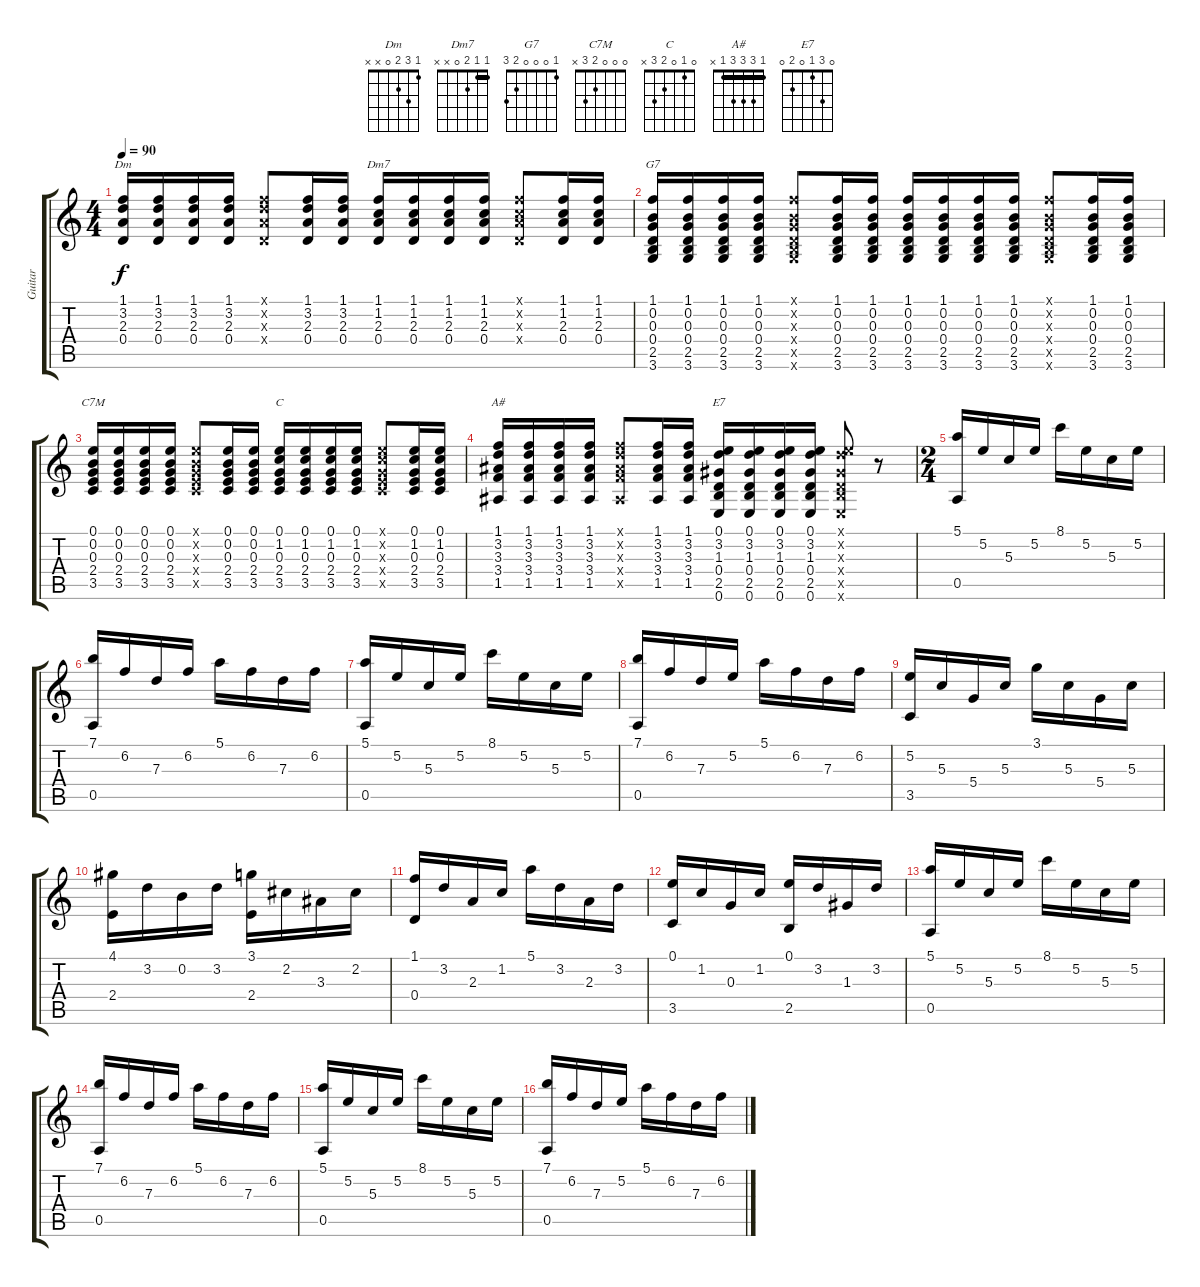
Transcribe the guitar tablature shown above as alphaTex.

\track ("Guitar" "Guitar") {instrument acousticguitarnylon}
\staff {score tabs}
\tuning (E4 B3 G3 D3 A2 E2) {hide}
\chord ("Dm" 1 3 2 0 x x)
\chord ("Dm7" 1 1 2 0 x x) {barre 1}
\chord ("G7" 1 0 0 0 2 3)
\chord ("C7M" 0 0 0 2 3 x)
\chord ("C" 0 1 0 2 3 x)
\chord ("A#" 1 3 3 3 1 x) {barre 1}
\chord ("E7" 0 3 1 0 2 0)
\ts (4 4)
\tempo 90
\clef g2
\ks c
(1.1 3.2 2.3 0.4).16{ch "Dm" dy f} (1.1 3.2 2.3 0.4).16 (1.1 3.2 2.3 0.4).16 (1.1 3.2 2.3 0.4).16 (1.1{x} 3.2{x} 2.3{x} 0.4{x}).8 (1.1 3.2 2.3 0.4).16 (1.1 3.2 2.3 0.4).16 (1.1 1.2 2.3 0.4).16{ch "Dm7"} (1.1 1.2 2.3 0.4).16 (1.1 1.2 2.3 0.4).16 (1.1 1.2 2.3 0.4).16 (1.1{x} 1.2{x} 2.3{x} 0.4{x}).8 (1.1 1.2 2.3 0.4).16 (1.1 1.2 2.3 0.4).16 |
(1.1 0.2 0.3 0.4 2.5 3.6).16{ch "G7"} (1.1 0.2 0.3 0.4 2.5 3.6).16 (1.1 0.2 0.3 0.4 2.5 3.6).16 (1.1 0.2 0.3 0.4 2.5 3.6).16 (1.1{x} 0.2{x} 0.3{x} 0.4{x} 2.5{x} 3.6{x}).8 (1.1 0.2 0.3 0.4 2.5 3.6).16 (1.1 0.2 0.3 0.4 2.5 3.6).16 (1.1 0.2 0.3 0.4 2.5 3.6).16 (1.1 0.2 0.3 0.4 2.5 3.6).16 (1.1 0.2 0.3 0.4 2.5 3.6).16 (1.1 0.2 0.3 0.4 2.5 3.6).16 (1.1{x} 0.2{x} 0.3{x} 0.4{x} 2.5{x} 3.6{x}).8 (1.1 0.2 0.3 0.4 2.5 3.6).16 (1.1 0.2 0.3 0.4 2.5 3.6).16 |
(0.1 0.2 0.3 2.4 3.5).16{ch "C7M"} (0.1 0.2 0.3 2.4 3.5).16 (0.1 0.2 0.3 2.4 3.5).16 (0.1 0.2 0.3 2.4 3.5).16 (0.1{x} 0.2{x} 0.3{x} 2.4{x} 3.5{x}).8 (0.1 0.2 0.3 2.4 3.5).16 (0.1 0.2 0.3 2.4 3.5).16 (0.1 1.2 0.3 2.4 3.5).16{ch "C"} (0.1 1.2 0.3 2.4 3.5).16 (0.1 1.2 0.3 2.4 3.5).16 (0.1 1.2 0.3 2.4 3.5).16 (0.1{x} 1.2{x} 0.3{x} 2.4{x} 3.5{x}).8 (0.1 1.2 0.3 2.4 3.5).16 (0.1 1.2 0.3 2.4 3.5).16 |
(1.1 3.2 3.3 3.4 1.5).16{ch "A#"} (1.1 3.2 3.3 3.4 1.5).16 (1.1 3.2 3.3 3.4 1.5).16 (1.1 3.2 3.3 3.4 1.5).16 (1.1{x} 3.2{x} 3.3{x} 3.4{x} 1.5{x}).8 (1.1 3.2 3.3 3.4 1.5).16 (1.1 3.2 3.3 3.4 1.5).16 (0.1 3.2 1.3 0.4 2.5 0.6).16{ch "E7"} (0.1 3.2 1.3 0.4 2.5 0.6).16 (0.1 3.2 1.3 0.4 2.5 0.6).16 (0.1 3.2 1.3 0.4 2.5 0.6).16 (0.1{x} 3.2{x} 1.3{x} 0.4{x} 2.5{x} 0.6{x}).8 r.8 |
\ts (2 4)
(5.1 0.5).16 5.2.16 5.3.16 5.2.16 8.1.16 5.2.16 5.3.16 5.2.16 |
(7.1 0.5).16 6.2.16 7.3.16 6.2.16 5.1.16 6.2.16 7.3.16 6.2.16 |
(5.1 0.5).16 5.2.16 5.3.16 5.2.16 8.1.16 5.2.16 5.3.16 5.2.16 |
(7.1 0.5).16 6.2.16 7.3.16 5.2.16 5.1.16 6.2.16 7.3.16 6.2.16 |
(5.2 3.5).16 5.3.16 5.4.16 5.3.16 3.1.16 5.3.16 5.4.16 5.3.16 |
(4.1 2.4).16 3.2.16 0.2.16 3.2.16 (3.1 2.4).16 2.2.16 3.3.16 2.2.16 |
(1.1 0.4).16 3.2.16 2.3.16 1.2.16 5.1.16 3.2.16 2.3.16 3.2.16 |
(0.1 3.5).16 1.2.16 0.3.16 1.2.16 (0.1 2.5).16 3.2.16 1.3.16 3.2.16 |
(5.1 0.5).16 5.2.16 5.3.16 5.2.16 8.1.16 5.2.16 5.3.16 5.2.16 |
(7.1 0.5).16 6.2.16 7.3.16 6.2.16 5.1.16 6.2.16 7.3.16 6.2.16 |
(5.1 0.5).16 5.2.16 5.3.16 5.2.16 8.1.16 5.2.16 5.3.16 5.2.16 |
(7.1 0.5).16 6.2.16 7.3.16 5.2.16 5.1.16 6.2.16 7.3.16 6.2.16
